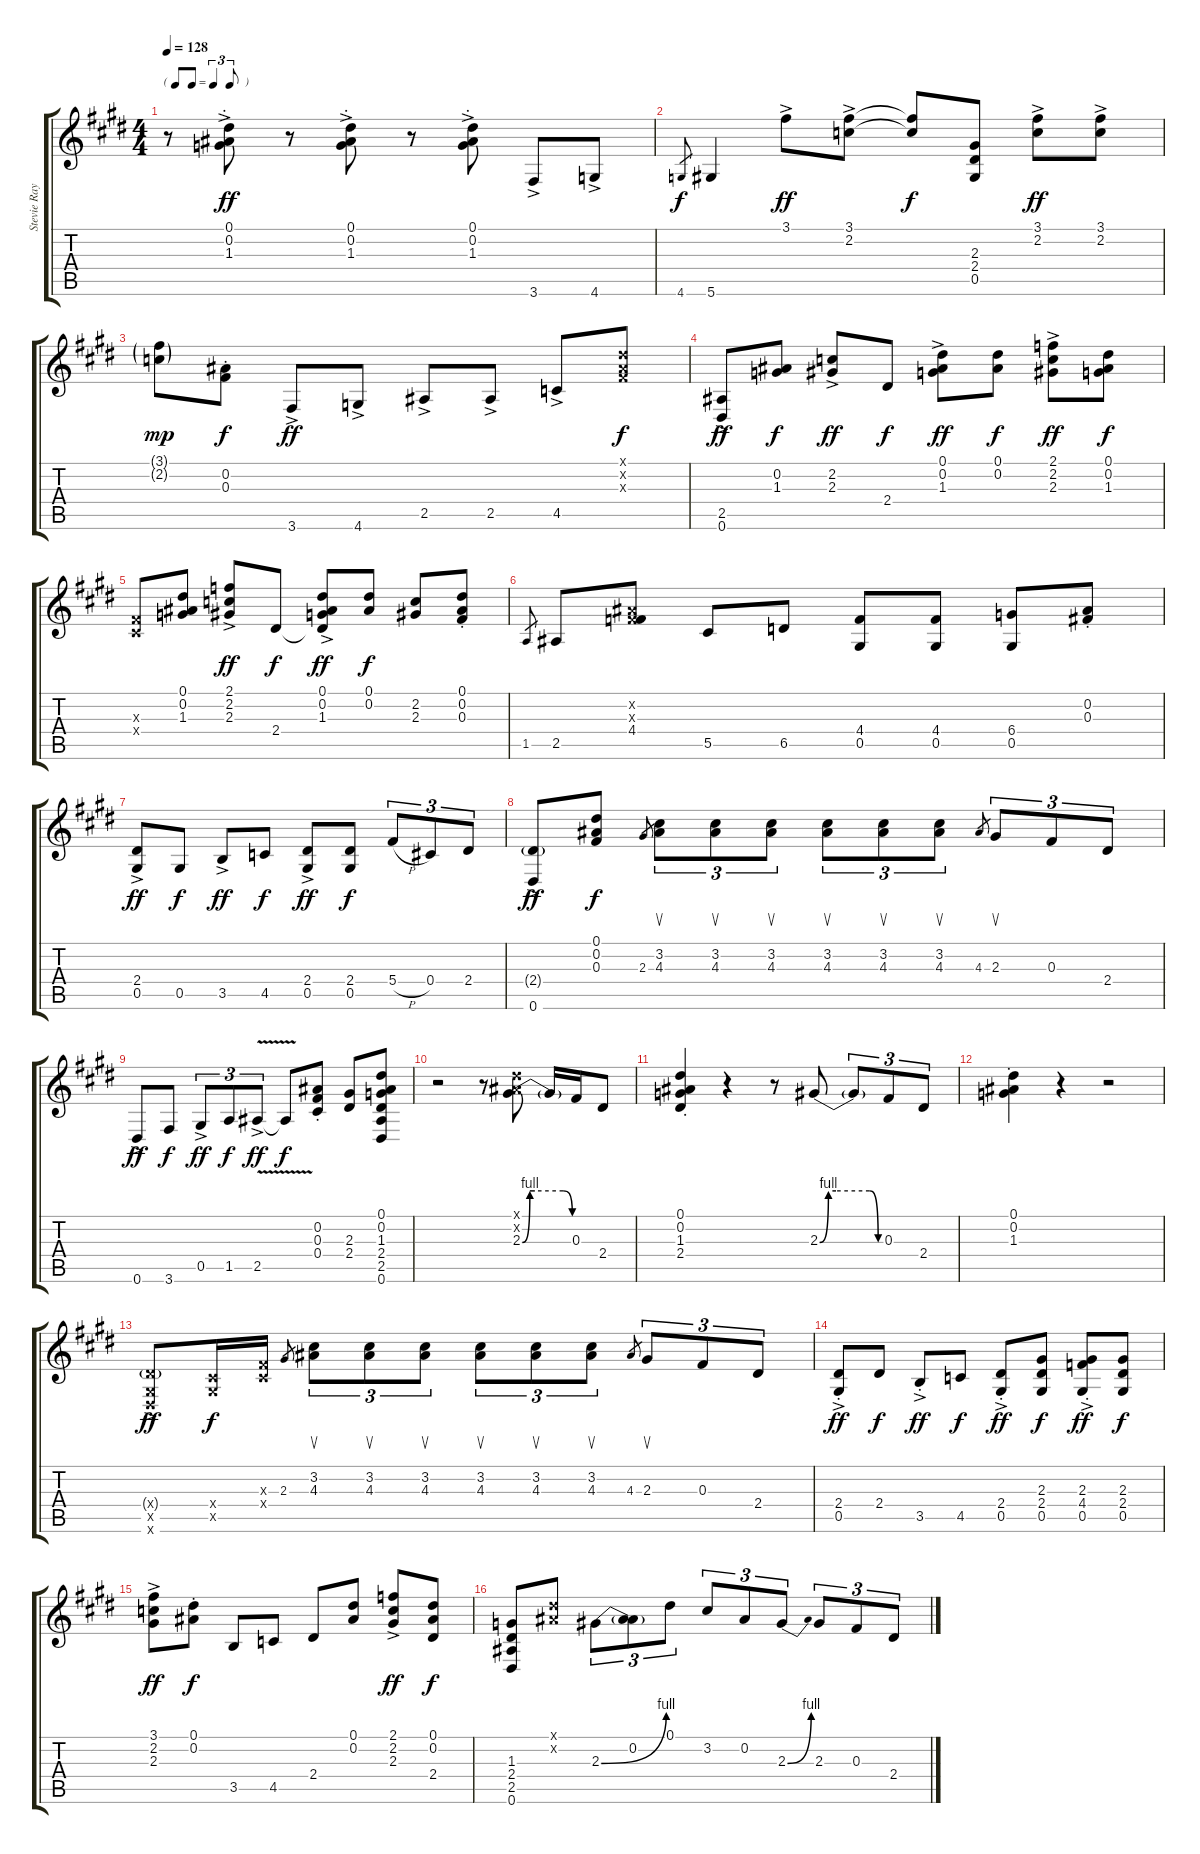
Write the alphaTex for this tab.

\track ("Stevie Ray" "Stevie Ray") {instrument electricguitarjazz}
\staff {score tabs}
\tuning (Eb4 Bb3 Gb3 Db3 Ab2 Eb2) {hide}
\ts (4 4)
\tf triplet8th
\tempo 128
\clef g2
\ks e
r.8{dy ff} (0.1 0.2{ac} 1.3{st}).8 r.8 (0.1 0.2{ac} 1.3{st}).8 r.8 (0.1 0.2{ac} 1.3{st}).8 3.6{ac}.8 4.6{ac}.8 |
4.6.8{gr dy f} 5.6.4 3.1{ac}.8{dy ff} (3.1 2.2{ac}).8 (3.1{t} 2.2{t}).8{dy f} (2.3 2.4 0.5).8 (3.1 2.2{ac}).8{dy ff} (3.1 2.2{ac}).8 |
(3.1{g} 2.2{g}).8{dy mp} (0.2 0.3{st}).8{dy f} 3.6{ac}.8{dy ff} 4.6{ac}.8 2.5{ac}.8 2.5{ac}.8 4.5{ac}.8 (0.1{x} 0.2{x} 0.3{x}).8{dy f} |
(2.5{ac} 0.6).8{dy ff} (0.2 1.3).8{dy f} (2.2 2.3{ac}).8{dy ff} 2.4.8{dy f} (0.1{ac} 0.2 1.3).8{dy ff} (0.1 0.2).8{dy f} (2.1{ac} 2.2 2.3).8{dy ff} (0.1 0.2 1.3).8{dy f} |
(0.3{x} 0.4{x}).8 (0.1 0.2 1.3).8 (2.1 2.2 2.3{ac}).8{dy ff} 2.4.8{dy f} (0.1 0.2 1.3{ac} 2.4{t}).8{dy ff} (0.1 0.2).8{dy f} (2.2 2.3).8 (0.1 0.2{st} 0.3).8 |
1.5.8{gr} 2.5.8 (0.2{x} 0.3{x} 4.4).8 5.5.8 6.5.8 (4.4 0.5).8 (4.4 0.5).8 (6.4 0.5).8 (0.2{st} 0.3).8 |
(2.4 0.5{ac}).8{dy ff} 0.5.8{dy f} 3.5{ac}.8{dy ff} 4.5.8{dy f} (2.4 0.5{ac}).8{dy ff} (2.4 0.5).8{dy f} 5.4{h}.8{tu (3 2)} 0.4.8{tu (3 2)} 2.4.8{tu (3 2)} |
(2.4{g} 0.6{ac}).8{dy ff} (0.1 0.2 0.3).8{dy f} 2.3.8{gr} (3.2 4.3).8{su tu (3 2)} (3.2 4.3).8{su tu (3 2)} (3.2 4.3).8{su tu (3 2)} (3.2 4.3).8{su tu (3 2)} (3.2 4.3).8{su tu (3 2)} (3.2 4.3).8{su tu (3 2)} 4.3.8{gr} 2.3.8{su tu (3 2)} 0.3.8{tu (3 2)} 2.4.8{tu (3 2)} |
0.6{ac}.8{dy ff} 3.6.8{dy f} 0.5{ac}.8{tu (3 2) dy ff} 1.5.8{tu (3 2) dy f} 2.5{v ac}.8{tu (3 2) dy ff} 2.5{t}.8{dy f} (0.2 0.3{st} 0.4).8 (2.3 2.4).8 (0.1 0.2 1.3 2.4 2.5 0.6).8 |
r.2 r.8 (0.1{x} 0.2{x} 2.3{be (custom 0 0 9 4 15 4 49 4 60 0)}).8 2.3{t}.16 0.3.16 2.4.8 |
(0.1 0.2 1.3 2.4{st}).4 r.4 r.8 2.3{be (custom 0 0 8 4 15 4 46 4 54 0 60 0)}.8 2.3{t}.8{tu (3 2)} 0.3.8{tu (3 2)} 2.4.8{tu (3 2)} |
(0.1{st} 0.2 1.3).4 r.4 r.2 |
(2.4{g x} 0.5{x} 0.6{ac x}).8{dy ff} (0.4{x} 0.5{x}).16{dy f} (0.3{x} 0.4{x}).16 2.3.8{gr} (3.2 4.3).8{su tu (3 2)} (3.2 4.3).8{su tu (3 2)} (3.2 4.3).8{su tu (3 2)} (3.2 4.3).8{su tu (3 2)} (3.2 4.3).8{su tu (3 2)} (3.2 4.3).8{su tu (3 2)} 4.3.8{gr} 2.3.8{su tu (3 2)} 0.3.8{tu (3 2)} 2.4.8{tu (3 2)} |
(2.4{st} 0.5{ac st}).8{dy ff} 2.4.8{dy f} 3.5{ac st}.8{dy ff} 4.5.8{dy f} (2.4 0.5{ac st}).8{dy ff} (2.3 2.4 0.5).8{dy f} (2.3 4.4 0.5{ac st}).8{dy ff} (2.3 2.4 0.5).8{dy f} |
(3.1{ac} 2.2 2.3).8{dy ff} (0.1{st} 0.2{st}).8{dy f} 3.5.8 4.5.8 2.4.8 (0.1 0.2).8 (2.1 2.2 2.3{ac}).8{dy ff} (0.1 0.2 2.4).8{dy f} |
(1.3 2.4 2.5 0.6).8 (0.1{x} 0.2{x}).8 2.3{be (bend 0 0 60 4)}.8{tu (3 2)} (0.2 2.3{t}).8{tu (3 2)} 0.1.8{tu (3 2)} 3.2.8{tu (3 2)} 0.2.8{tu (3 2)} 2.3{be (bend 0 0 60 4)}.8{tu (3 2)} 2.3.8{tu (3 2)} 0.3.8{tu (3 2)} 2.4.8{tu (3 2)}
